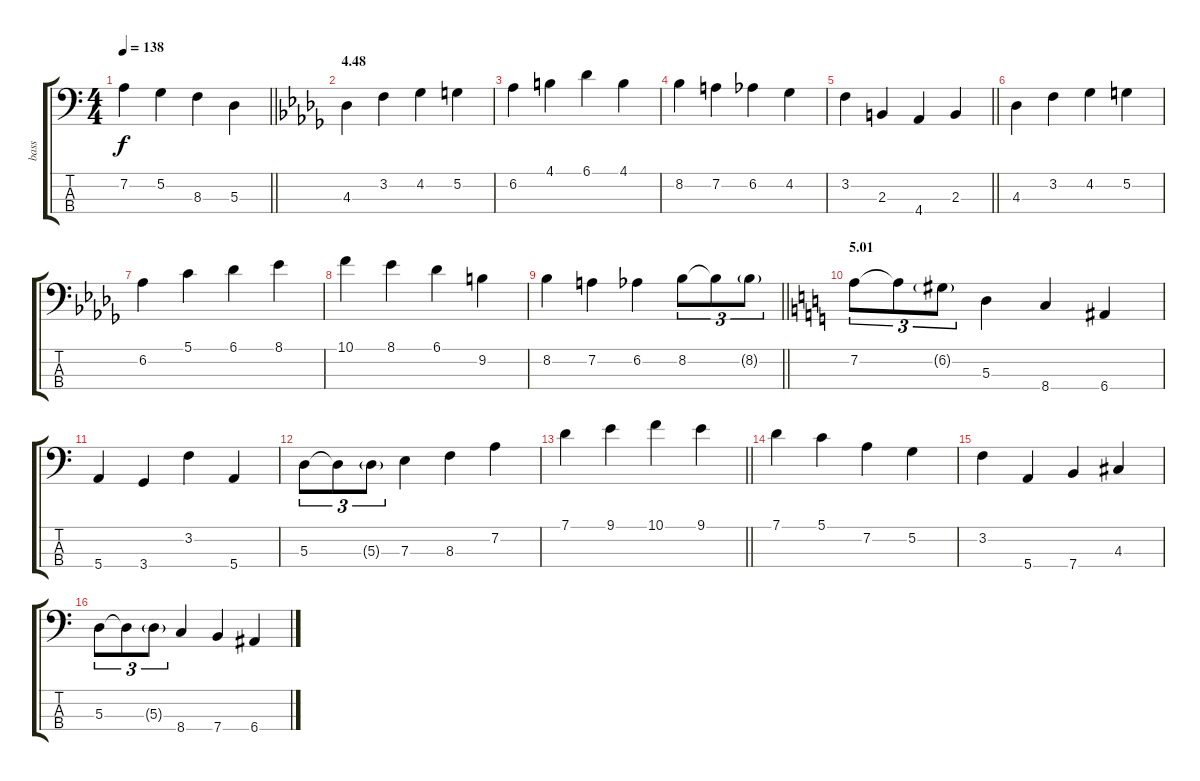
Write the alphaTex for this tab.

\track ("bass" "bass") {instrument acousticbass}
\staff {score tabs}
\tuning (G2 D2 A1 E1) {hide}
\ts (4 4)
\tempo 138
\clef f4
\barLineRight lightlight
\ks c
7.2.4{dy f} 5.2.4 8.3.4 5.3.4 |
\section ("" "4.48")
\ks db
4.3.4 3.2.4 4.2.4 5.2.4 |
6.2.4 4.1.4 6.1.4 4.1.4 |
8.2.4 7.2.4 6.2.4 4.2.4 |
\barLineRight lightlight
3.2.4 2.3.4 4.4.4 2.3.4 |
4.3.4 3.2.4 4.2.4 5.2.4 |
6.2.4 5.1.4 6.1.4 8.1.4 |
10.1.4 8.1.4 6.1.4 9.2.4 |
\barLineRight lightlight
8.2.4 7.2.4 6.2.4 8.2.8{tu (3 2)} 8.2{t}.8{tu (3 2)} 8.2{g}.8{tu (3 2)} |
\section ("" "5.01")
\ks c
7.2.8{tu (3 2)} 7.2{t}.8{tu (3 2)} 6.2{g}.8{tu (3 2)} 5.3.4 8.4.4 6.4.4 |
5.4.4 3.4.4 3.2.4 5.4.4 |
5.3.8{tu (3 2)} 5.3{t}.8{tu (3 2)} 5.3{g}.8{tu (3 2)} 7.3.4 8.3.4 7.2.4 |
\barLineRight lightlight
7.1.4 9.1.4 10.1.4 9.1.4 |
7.1.4 5.1.4 7.2.4 5.2.4 |
3.2.4 5.4.4 7.4.4 4.3.4 |
5.3.8{tu (3 2)} 5.3{t}.8{tu (3 2)} 5.3{g}.8{tu (3 2)} 8.4.4 7.4.4 6.4.4
